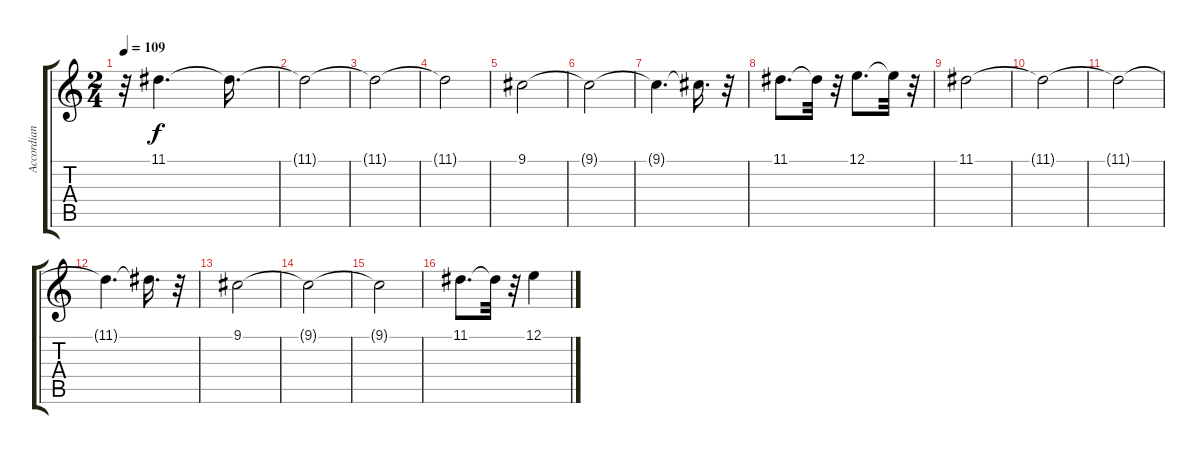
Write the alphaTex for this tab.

\track ("Accordian" "Accordian") {solo instrument accordion}
\staff {score tabs}
\tuning (E4 B3 G3 D3 A2 E2) {hide}
\ts (2 4)
\tempo 109
\clef g2
\ks c
r.32{dy f} 11.1.4{d balance 16} 11.1{t}.16{d} |
11.1{t}.2 |
11.1{t}.2 |
11.1{t}.2 |
9.1.2 |
9.1{t}.2 |
9.1{t}.4{d} 9.1{t}.16{d} r.32 |
11.1.8{d} 11.1{t}.32 r.32 12.1.8{d} 12.1{t}.32 r.32 |
11.1.2 |
11.1{t}.2 |
11.1{t}.2 |
11.1{t}.4{d} 11.1{t}.16{d} r.32 |
9.1.2 |
9.1{t}.2 |
9.1{t}.2 |
11.1.8{d} 11.1{t}.32 r.32 12.1.4
